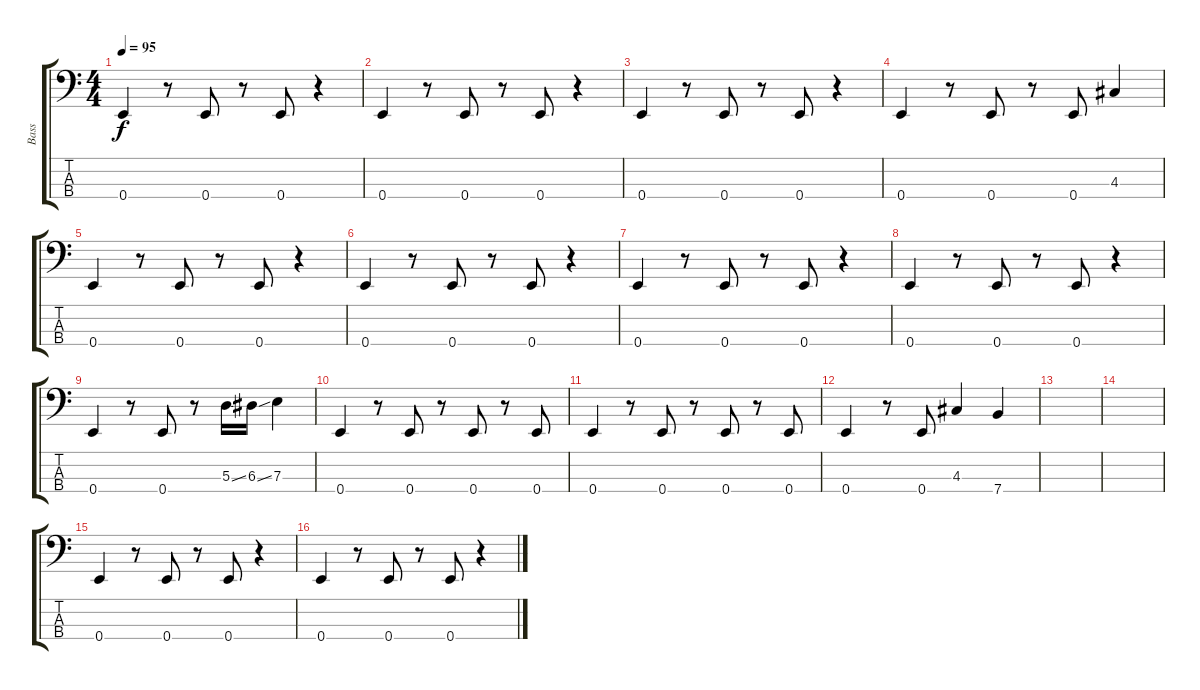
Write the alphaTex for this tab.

\track ("Bass" "Bass") {instrument electricbassfinger}
\staff {score tabs}
\tuning (G2 D2 A1 E1) {hide}
\ts (4 4)
\tempo 95
\clef f4
\ks c
0.4.4{dy f} r.8 0.4.8 r.8 0.4.8 r.4 |
0.4.4 r.8 0.4.8 r.8 0.4.8 r.4 |
0.4.4 r.8 0.4.8 r.8 0.4.8 r.4 |
0.4.4 r.8 0.4.8 r.8 0.4.8 4.3.4 |
0.4.4 r.8 0.4.8 r.8 0.4.8 r.4 |
0.4.4 r.8 0.4.8 r.8 0.4.8 r.4 |
0.4.4 r.8 0.4.8 r.8 0.4.8 r.4 |
0.4.4 r.8 0.4.8 r.8 0.4.8 r.4 |
0.4.4 r.8 0.4.8 r.8 5.3{ss}.16 6.3{ss}.16 7.3.4 |
0.4.4 r.8 0.4.8 r.8 0.4.8 r.8 0.4.8 |
0.4.4 r.8 0.4.8 r.8 0.4.8 r.8 0.4.8 |
0.4.4 r.8 0.4.8 4.3.4 7.4.4 |
|
|
0.4.4 r.8 0.4.8 r.8 0.4.8 r.4 |
0.4.4 r.8 0.4.8 r.8 0.4.8 r.4
